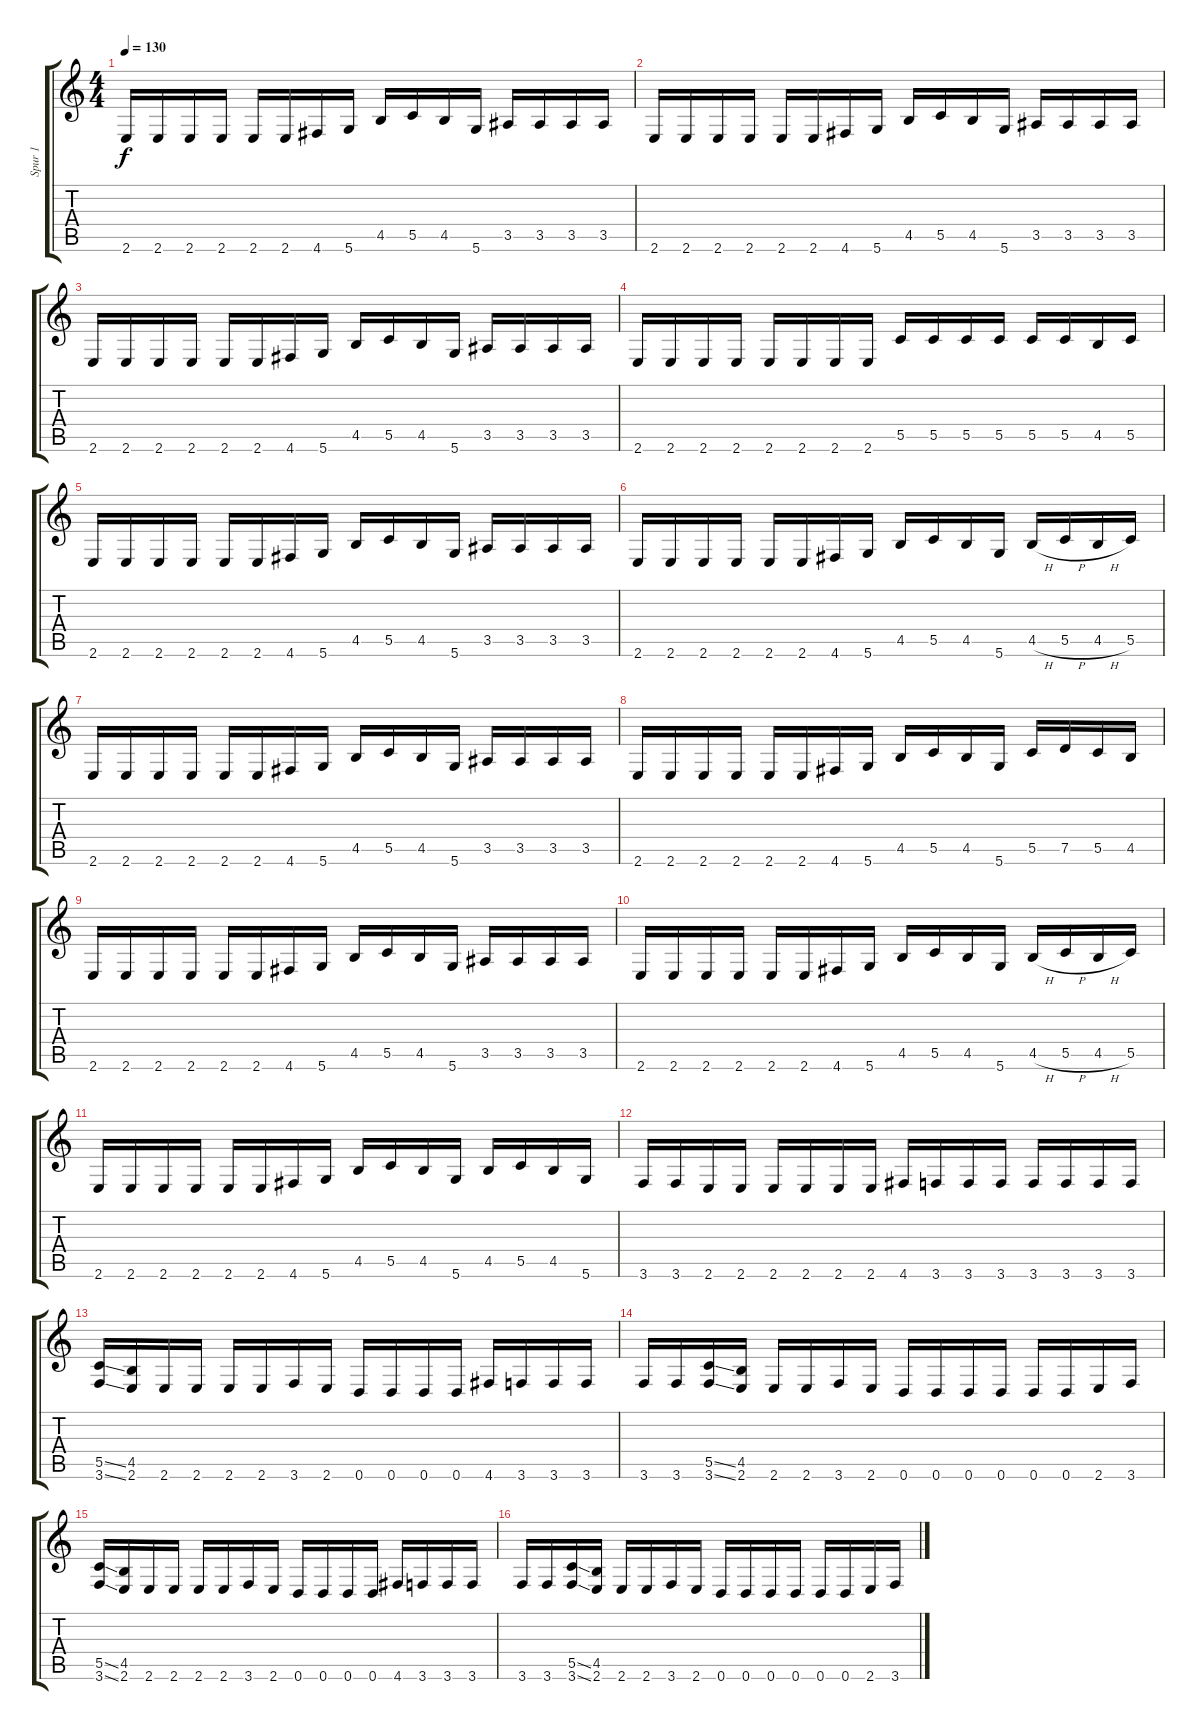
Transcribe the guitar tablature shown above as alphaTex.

\track ("Spur 1" "Spur 1") {instrument distortionguitar}
\staff {score tabs}
\tuning (D4 A3 F3 C3 G2 D2) {hide}
\ts (4 4)
\tempo 130
\clef g2
\ks c
2.6.16{dy f instrument distortionguitar} 2.6.16 2.6.16 2.6.16 2.6.16 2.6.16 4.6.16 5.6.16 4.5.16 5.5.16 4.5.16 5.6.16 3.5.16 3.5.16 3.5.16 3.5.16 |
2.6.16 2.6.16 2.6.16 2.6.16 2.6.16 2.6.16 4.6.16 5.6.16 4.5.16 5.5.16 4.5.16 5.6.16 3.5.16 3.5.16 3.5.16 3.5.16 |
2.6.16 2.6.16 2.6.16 2.6.16 2.6.16 2.6.16 4.6.16 5.6.16 4.5.16 5.5.16 4.5.16 5.6.16 3.5.16 3.5.16 3.5.16 3.5.16 |
2.6.16 2.6.16 2.6.16 2.6.16 2.6.16 2.6.16 2.6.16 2.6.16 5.5.16 5.5.16 5.5.16 5.5.16 5.5.16 5.5.16 4.5.16 5.5.16 |
2.6.16 2.6.16 2.6.16 2.6.16 2.6.16 2.6.16 4.6.16 5.6.16 4.5.16 5.5.16 4.5.16 5.6.16 3.5.16 3.5.16 3.5.16 3.5.16 |
2.6.16 2.6.16 2.6.16 2.6.16 2.6.16 2.6.16 4.6.16 5.6.16 4.5.16 5.5.16 4.5.16 5.6.16 4.5{h}.16 5.5{h}.16 4.5{h}.16 5.5.16 |
2.6.16 2.6.16 2.6.16 2.6.16 2.6.16 2.6.16 4.6.16 5.6.16 4.5.16 5.5.16 4.5.16 5.6.16 3.5.16 3.5.16 3.5.16 3.5.16 |
2.6.16 2.6.16 2.6.16 2.6.16 2.6.16 2.6.16 4.6.16 5.6.16 4.5.16 5.5.16 4.5.16 5.6.16 5.5.16 7.5.16 5.5.16 4.5.16 |
2.6.16 2.6.16 2.6.16 2.6.16 2.6.16 2.6.16 4.6.16 5.6.16 4.5.16 5.5.16 4.5.16 5.6.16 3.5.16 3.5.16 3.5.16 3.5.16 |
2.6.16 2.6.16 2.6.16 2.6.16 2.6.16 2.6.16 4.6.16 5.6.16 4.5.16 5.5.16 4.5.16 5.6.16 4.5{h}.16 5.5{h}.16 4.5{h}.16 5.5.16 |
2.6.16 2.6.16 2.6.16 2.6.16 2.6.16 2.6.16 4.6.16 5.6.16 4.5.16 5.5.16 4.5.16 5.6.16 4.5.16 5.5.16 4.5.16 5.6.16 |
3.6.16 3.6.16 2.6.16 2.6.16 2.6.16 2.6.16 2.6.16 2.6.16 4.6.16 3.6.16 3.6.16 3.6.16 3.6.16 3.6.16 3.6.16 3.6.16 |
(5.5{ss} 3.6{ss}).16 (4.5 2.6).16 2.6.16 2.6.16 2.6.16 2.6.16 3.6.16 2.6.16 0.6.16 0.6.16 0.6.16 0.6.16 4.6.16 3.6.16 3.6.16 3.6.16 |
3.6.16 3.6.16 (5.5{ss} 3.6{ss}).16 (4.5 2.6).16 2.6.16 2.6.16 3.6.16 2.6.16 0.6.16 0.6.16 0.6.16 0.6.16 0.6.16 0.6.16 2.6.16 3.6.16 |
(5.5{ss} 3.6{ss}).16 (4.5 2.6).16 2.6.16 2.6.16 2.6.16 2.6.16 3.6.16 2.6.16 0.6.16 0.6.16 0.6.16 0.6.16 4.6.16 3.6.16 3.6.16 3.6.16 |
3.6.16 3.6.16 (5.5{ss} 3.6{ss}).16 (4.5 2.6).16 2.6.16 2.6.16 3.6.16 2.6.16 0.6.16 0.6.16 0.6.16 0.6.16 0.6.16 0.6.16 2.6.16 3.6.16
